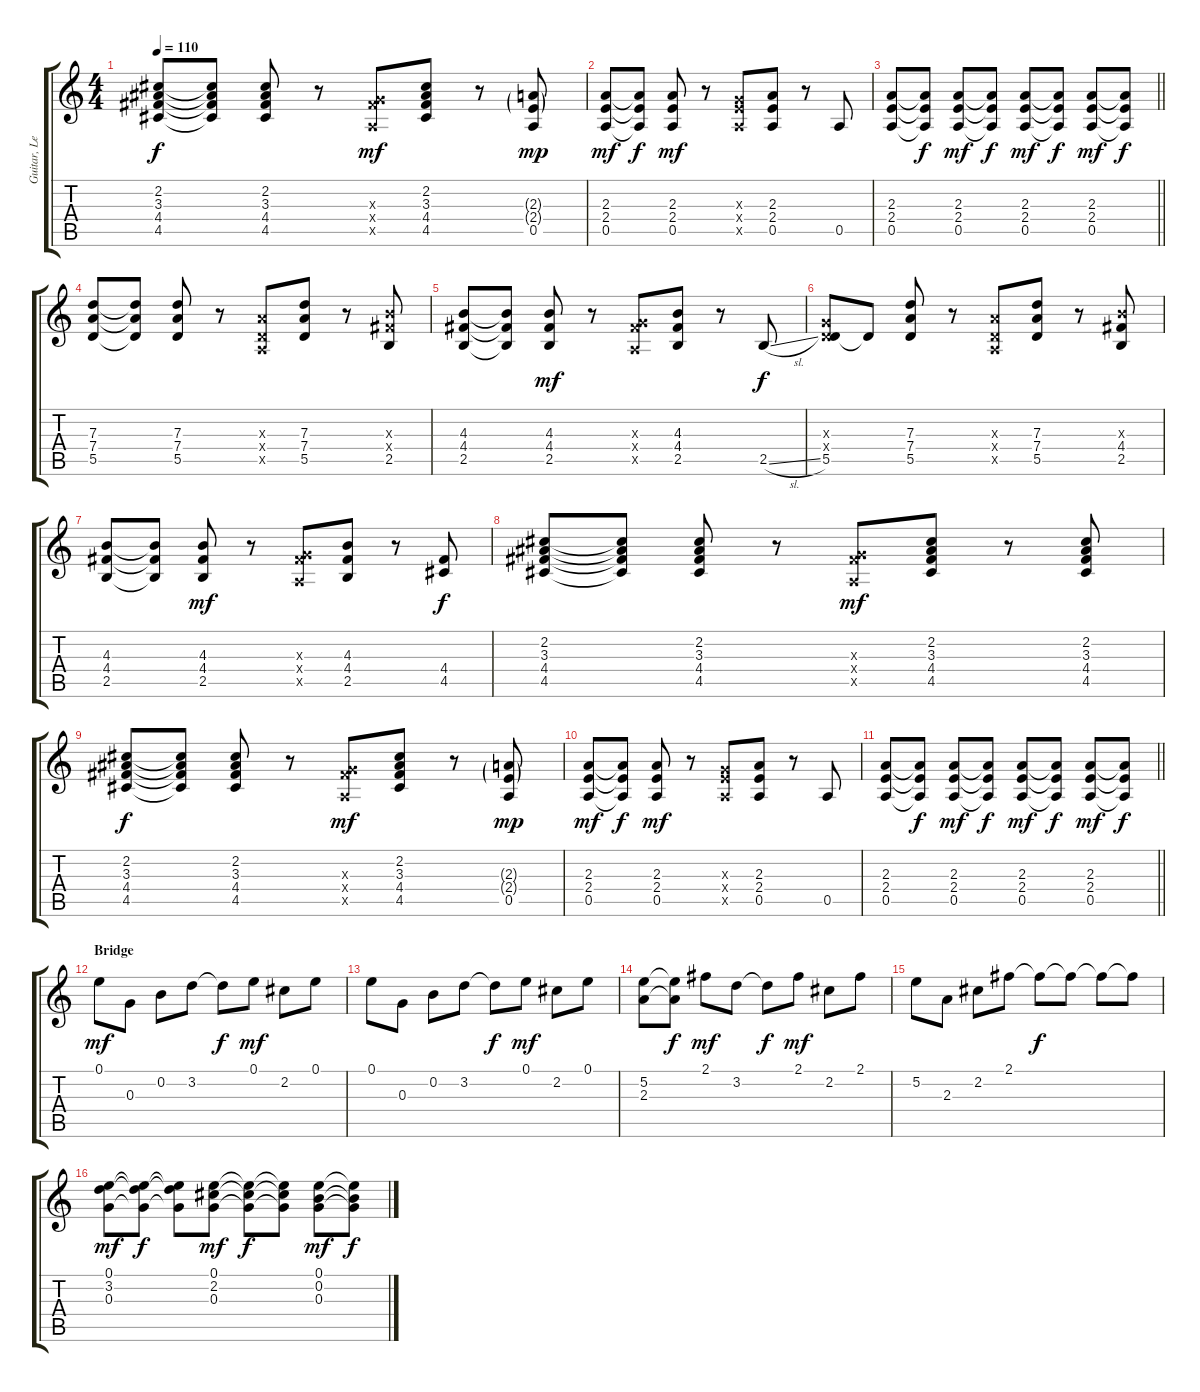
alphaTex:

\track ("Guitar, Lead Alt" "Guitar, Le") {solo instrument distortionguitar}
\staff {score tabs}
\tuning (E4 B3 G3 D3 A2 E2) {hide}
\ts (4 4)
\tempo 110
\clef g2
\ks c
(2.2 3.3 4.4 4.5).8{dy f} (2.2{t} 3.3{t} 4.4{t} 4.5{t}).8 (2.2 3.3 4.4 4.5).8 r.8 (0.3{x} 4.4{x} 0.5{x}).8{dy mf} (2.2 3.3 4.4 4.5).8 r.8 (2.3{g} 2.4{g} 0.5).8{dy mp} |
(2.3 2.4 0.5).8{dy mf} (2.3{t} 2.4{t} 0.5{t}).8{dy f} (2.3 2.4 0.5).8{dy mf} r.8 (0.3{x} 2.4{x} 0.5{x}).8 (2.3 2.4 0.5).8 r.8 0.5.8 |
\barLineRight lightlight
(2.3 2.4 0.5).8 (2.3{t} 2.4{t} 0.5{t}).8{dy f} (2.3 2.4 0.5).8{dy mf} (2.3{t} 2.4{t} 0.5{t}).8{dy f} (2.3 2.4 0.5).8{dy mf} (2.3{t} 2.4{t} 0.5{t}).8{dy f} (2.3 2.4 0.5).8{dy mf} (2.3{t} 2.4{t} 0.5{t}).8{dy f} |
(7.3 7.4 5.5).8 (7.3{t} 7.4{t} 5.5{t}).8 (7.3 7.4 5.5).8 r.8 (2.3{x} 0.4{x} 0.5{x}).8 (7.3 7.4 5.5).8 r.8 (4.3{x} 4.4{x} 2.5).8 |
(4.3 4.4 2.5).8 (4.3{t} 4.4{t} 2.5{t}).8 (4.3 4.4 2.5).8{dy mf} r.8 (0.3{x} 4.4{x} 0.5{x}).8 (4.3 4.4 2.5).8 r.8 2.5{sl}.8{dy f} |
(0.3{x} 0.4{x} 5.5).8 5.5{t}.8 (7.3 7.4 5.5).8 r.8 (2.3{x} 0.4{x} 0.5{x}).8 (7.3 7.4 5.5).8 r.8 (4.3{x} 4.4 2.5).8 |
(4.3 4.4 2.5).8 (4.3{t} 4.4{t} 2.5{t}).8 (4.3 4.4 2.5).8{dy mf} r.8 (0.3{x} 4.4{x} 0.5{x}).8 (4.3 4.4 2.5).8 r.8 (4.4 4.5).8{dy f} |
(2.2 3.3 4.4 4.5).8 (2.2{t} 3.3{t} 4.4{t} 4.5{t}).8 (2.2 3.3 4.4 4.5).8 r.8 (0.3{x} 4.4{x} 0.5{x}).8{dy mf} (2.2 3.3 4.4 4.5).8 r.8 (2.2 3.3 4.4 4.5).8 |
(2.2 3.3 4.4 4.5).8{dy f} (2.2{t} 3.3{t} 4.4{t} 4.5{t}).8 (2.2 3.3 4.4 4.5).8 r.8 (0.3{x} 4.4{x} 0.5{x}).8{dy mf} (2.2 3.3 4.4 4.5).8 r.8 (2.3{g} 2.4{g} 0.5).8{dy mp} |
(2.3 2.4 0.5).8{dy mf} (2.3{t} 2.4{t} 0.5{t}).8{dy f} (2.3 2.4 0.5).8{dy mf} r.8 (0.3{x} 2.4{x} 0.5{x}).8 (2.3 2.4 0.5).8 r.8 0.5.8 |
\barLineRight lightlight
(2.3 2.4 0.5).8 (2.3{t} 2.4{t} 0.5{t}).8{dy f} (2.3 2.4 0.5).8{dy mf} (2.3{t} 2.4{t} 0.5{t}).8{dy f} (2.3 2.4 0.5).8{dy mf} (2.3{t} 2.4{t} 0.5{t}).8{dy f} (2.3 2.4 0.5).8{dy mf} (2.3{t} 2.4{t} 0.5{t}).8{dy f} |
\section ("" "Bridge")
0.1.8{dy mf} 0.3.8 0.2.8 3.2.8 3.2{t}.8{dy f} 0.1.8{dy mf} 2.2.8 0.1.8 |
0.1.8 0.3.8 0.2.8 3.2.8 3.2{t}.8{dy f} 0.1.8{dy mf} 2.2.8 0.1.8 |
(5.2 2.3).8 (5.2{t} 2.3{t}).8{dy f} 2.1.8{dy mf} 3.2.8 3.2{t}.8{dy f} 2.1.8{dy mf} 2.2.8 2.1.8 |
5.2.8 2.3.8 2.2.8 2.1.8 2.1{t}.8{dy f} 2.1{t}.8 2.1{t}.8 2.1{t}.8 |
(0.1 3.2 0.3).8{dy mf} (0.1{t} 3.2{t} 0.3{t}).8{dy f} (0.1{t} 3.2{t} 0.3{t}).8 (0.1 2.2 0.3).8{dy mf} (0.1{t} 2.2{t} 0.3{t}).8{dy f} (0.1{t} 2.2{t} 0.3{t}).8 (0.1 0.2 0.3).8{dy mf} (0.1{t} 0.2{t} 0.3{t}).8{dy f}
